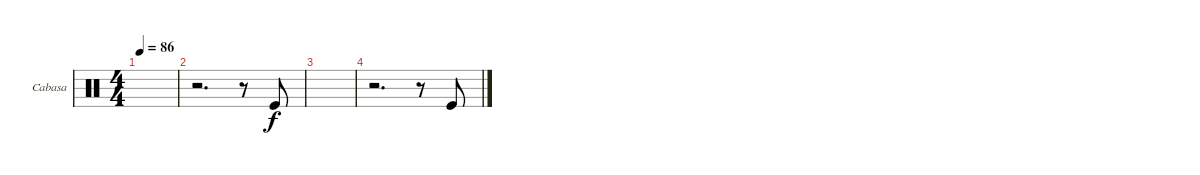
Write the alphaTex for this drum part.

\bracketExtendMode groupsimilarinstruments
\firstSystemTrackNameOrientation horizontal
\otherSystemsTrackNameOrientation horizontal
\track ("Nick Mason" "Cabasa") {multiBarRest instrument percussion}
\staff {score}
\articulation defaults
\ts (4 4)
\tempo 86
\clef neutral
\ks c
|
r.2{d} r.8 "Kick (hit)".8 |
|
r.2{d} r.8 "Kick (hit)".8
